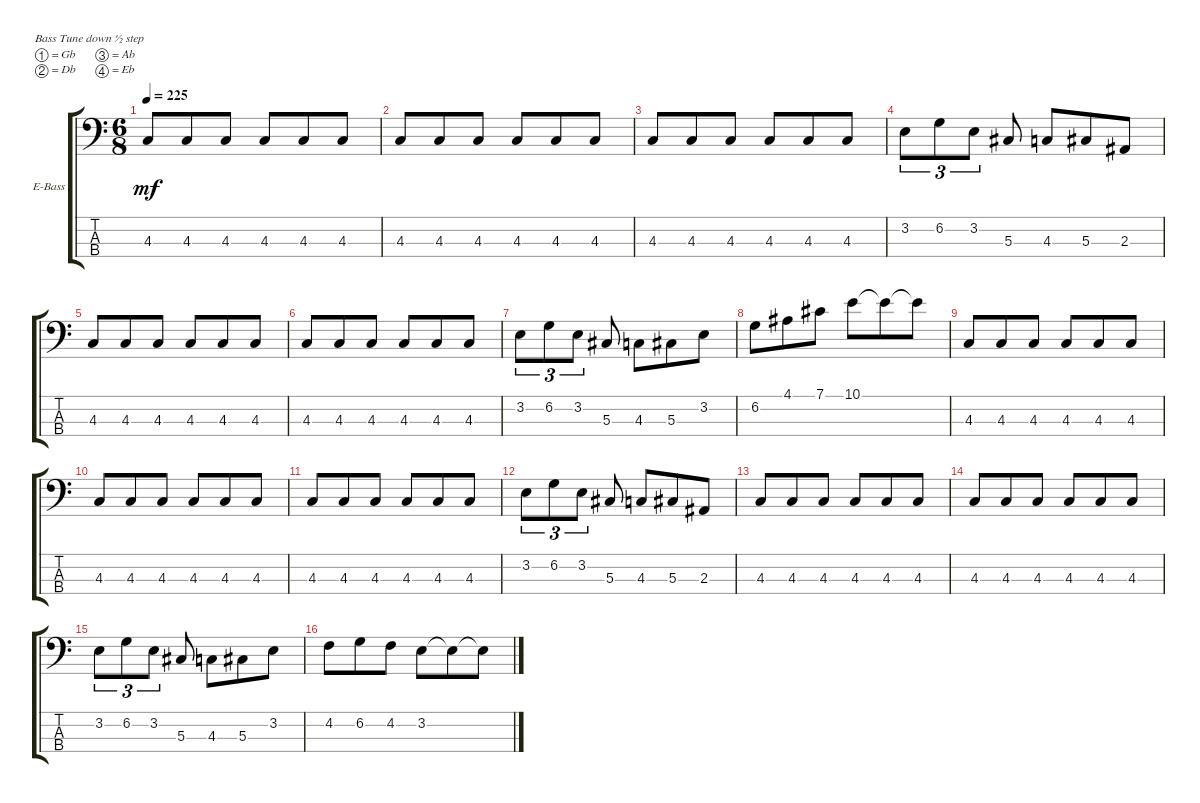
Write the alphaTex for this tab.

\bracketExtendMode groupsimilarinstruments
\firstSystemTrackNameOrientation horizontal
\otherSystemsTrackNameOrientation horizontal
\track ("Electric Bass" "E-Bass") {solo instrument electricbassfinger}
\staff {score tabs}
\tuning (Gb2 Db2 Ab1 Eb1)
\ts (6 8)
\tempo 225
\clef f4
\ks c
4.3.8{dy mf} 4.3.8 4.3.8 4.3.8 4.3.8 4.3.8 |
4.3.8 4.3.8 4.3.8 4.3.8 4.3.8 4.3.8 |
4.3.8 4.3.8 4.3.8 4.3.8 4.3.8 4.3.8 |
3.2.8{tu (3 2)} 6.2.8{tu (3 2)} 3.2.8{tu (3 2)} 5.3.8 4.3.8 5.3.8 2.3.8 |
4.3.8 4.3.8 4.3.8 4.3.8 4.3.8 4.3.8 |
4.3.8 4.3.8 4.3.8 4.3.8 4.3.8 4.3.8 |
3.2.8{tu (3 2)} 6.2.8{tu (3 2)} 3.2.8{tu (3 2)} 5.3.8 4.3.8 5.3.8 3.2.8 |
6.2.8 4.1.8 7.1.8 10.1.8 10.1{t}.8 10.1{t}.8 |
4.3.8 4.3.8 4.3.8 4.3.8 4.3.8 4.3.8 |
4.3.8 4.3.8 4.3.8 4.3.8 4.3.8 4.3.8 |
4.3.8 4.3.8 4.3.8 4.3.8 4.3.8 4.3.8 |
3.2.8{tu (3 2)} 6.2.8{tu (3 2)} 3.2.8{tu (3 2)} 5.3.8 4.3.8 5.3.8 2.3.8 |
4.3.8 4.3.8 4.3.8 4.3.8 4.3.8 4.3.8 |
4.3.8 4.3.8 4.3.8 4.3.8 4.3.8 4.3.8 |
3.2.8{tu (3 2)} 6.2.8{tu (3 2)} 3.2.8{tu (3 2)} 5.3.8 4.3.8 5.3.8 3.2.8 |
4.2.8 6.2.8 4.2.8 3.2.8 3.2{t}.8 3.2{t}.8
